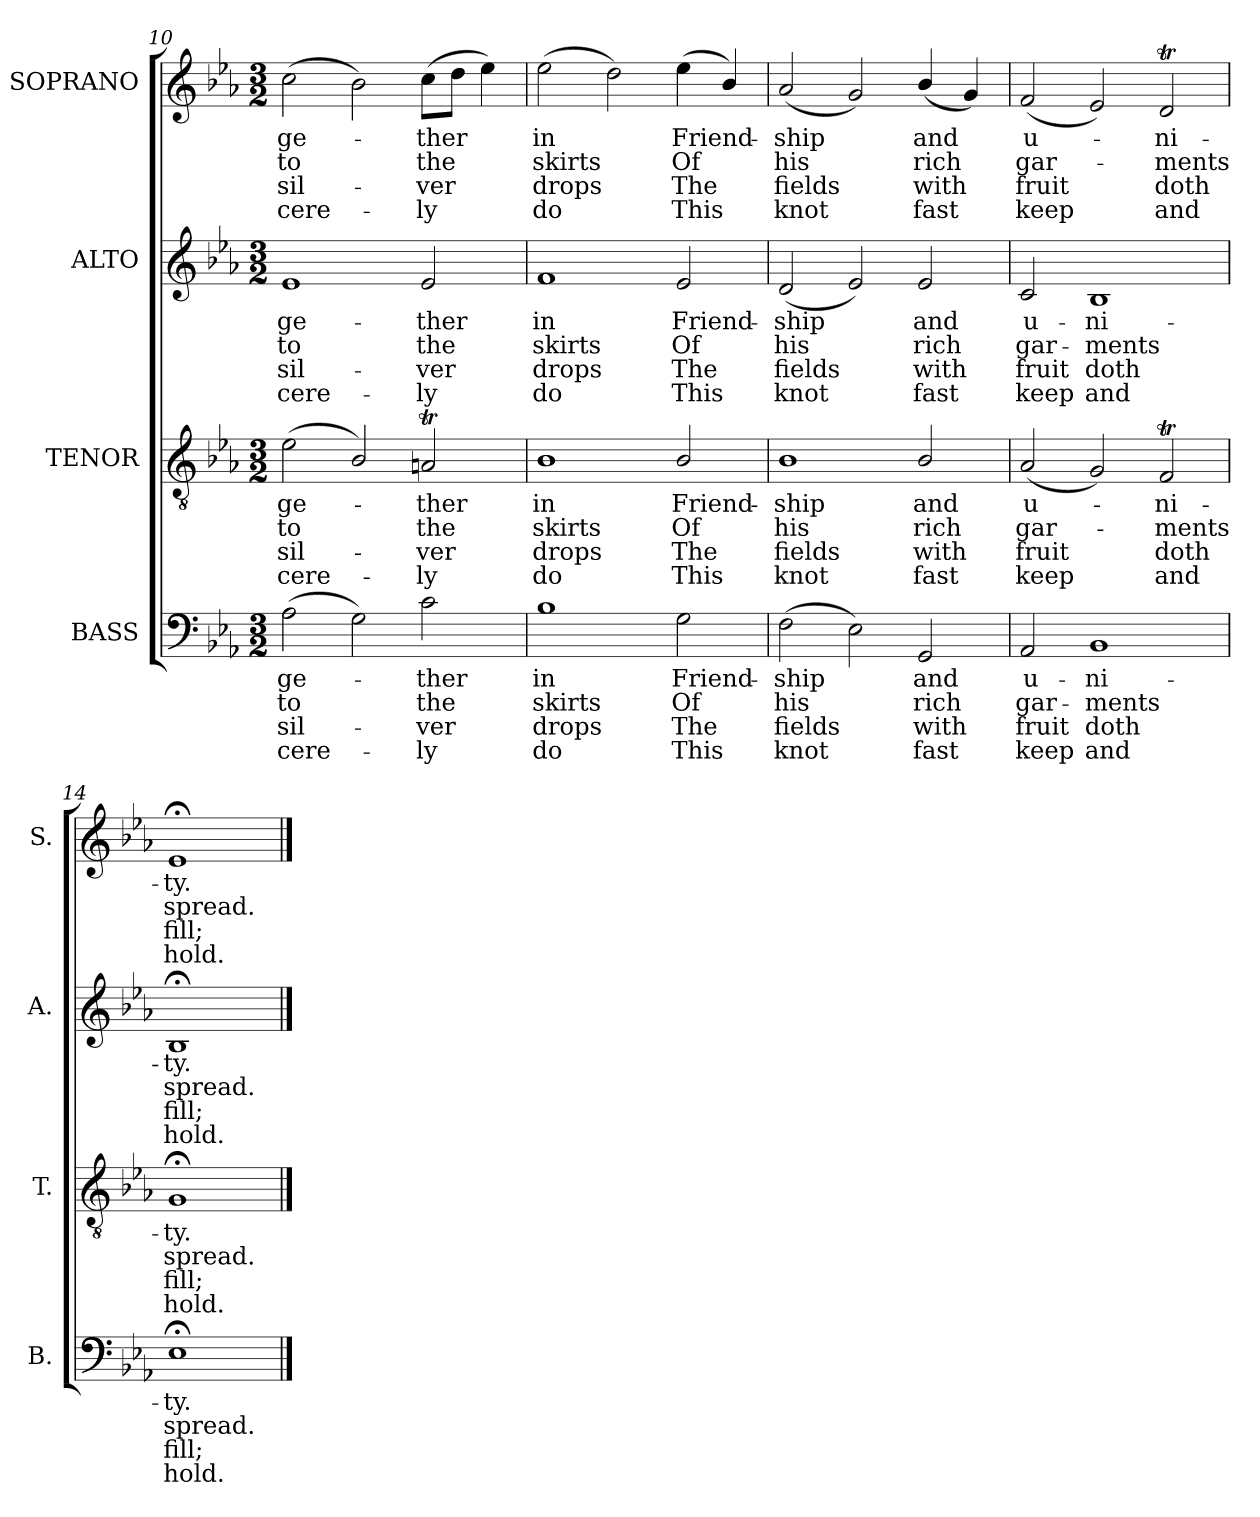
**kern	**text	**text	**text	**text	**kern	**text	**text	**text	**text	**kern	**text	**text	**text	**text	**kern	**text	**text	**text	**text
*part4	*part4	*part4	*part4	*part4	*part3	*part3	*part3	*part3	*part3	*part2	*part2	*part2	*part2	*part2	*part1	*part1	*part1	*part1	*part1
*staff4	*staff4	*staff4	*staff4	*staff4	*staff3	*staff3	*staff3	*staff3	*staff3	*staff2	*staff2	*staff2	*staff2	*staff2	*staff1	*staff1	*staff1	*staff1	*staff1
*I"BASS	*	*	*	*	*I"TENOR	*	*	*	*	*I"ALTO	*	*	*	*	*I"SOPRANO	*	*	*	*
*I'B.	*	*	*	*	*I'T.	*	*	*	*	*I'A.	*	*	*	*	*I'S.	*	*	*	*
*clefF4	*	*	*	*	*clefGv2	*	*	*	*	*clefG2	*	*	*	*	*clefG2	*	*	*	*
*	*	*	*	*	*ITrd7c12	*	*	*	*	*	*	*	*	*	*	*	*	*	*
*k[b-e-a-]	*	*	*	*	*k[b-e-a-]	*	*	*	*	*k[b-e-a-]	*	*	*	*	*k[b-e-a-]	*	*	*	*
*E-:	*	*	*	*	*E-:	*	*	*	*	*E-:	*	*	*	*	*E-:	*	*	*	*
*M3/2	*	*	*	*	*M3/2	*	*	*	*	*M3/2	*	*	*	*	*M3/2	*	*	*	*
=10	=10	=10	=10	=10	=10	=10	=10	=10	=10	=10	=10	=10	=10	=10	=10	=10	=10	=10	=10
!	!LO:LY:b:color=#000000	!LO:LY:b:color=#000000	!LO:LY:b:color=#000000	!LO:LY:b:color=#000000	!	!	!	!	!	!	!	!	!	!	!	!	!	!	!
!	!	!	!	!	!	!LO:LY:b:color=#000000	!LO:LY:b:color=#000000	!LO:LY:b:color=#000000	!LO:LY:b:color=#000000	!	!	!	!	!	!	!	!	!	!
!	!	!	!	!	!	!	!	!	!	!	!LO:LY:b:color=#000000	!LO:LY:b:color=#000000	!LO:LY:b:color=#000000	!LO:LY:b:color=#000000	!	!	!	!	!
!	!	!	!	!	!	!	!	!	!	!	!	!	!	!	!	!LO:LY:b:color=#000000	!LO:LY:b:color=#000000	!LO:LY:b:color=#000000	!LO:LY:b:color=#000000
(2A-i\	-ge-	to	-sil-	-cere-	(2E-i\	-ge-	to	-sil-	-cere-	1e-i	-ge-	to	-sil-	-cere-	(2cci\	-ge-	to	-sil-	-cere-
2Gi\)	.	.	.	.	2BB-i/)	.	.	.	.	.	.	.	.	.	2b-i\)	.	.	.	.
!	!LO:LY:b:color=#000000	!LO:LY:b:color=#000000	!LO:LY:b:color=#000000	!LO:LY:b:color=#000000	!	!	!	!	!	!	!	!	!	!	!	!	!	!	!
!	!	!	!	!	!	!LO:LY:b:color=#000000	!LO:LY:b:color=#000000	!LO:LY:b:color=#000000	!LO:LY:b:color=#000000	!	!	!	!	!	!	!	!	!	!
!	!	!	!	!	!	!	!	!	!	!	!LO:LY:b:color=#000000	!LO:LY:b:color=#000000	!LO:LY:b:color=#000000	!LO:LY:b:color=#000000	!	!	!	!	!
!	!	!	!	!	!	!	!	!	!	!	!	!	!	!	!	!LO:LY:b:color=#000000	!LO:LY:b:color=#000000	!LO:LY:b:color=#000000	!LO:LY:b:color=#000000
2ci\	-ther	the	-ver	ly	2AAnti/	-ther	the	-ver	ly	2e-i/	-ther	the	-ver	ly	(8cci\L	-ther	the	-ver	ly
.	.	.	.	.	.	.	.	.	.	.	.	.	.	.	8ddi\J	.	.	.	.
.	.	.	.	.	.	.	.	.	.	.	.	.	.	.	4ee-i\)	.	.	.	.
=11	=11	=11	=11	=11	=11	=11	=11	=11	=11	=11	=11	=11	=11	=11	=11	=11	=11	=11	=11
!	!LO:LY:b:color=#000000	!LO:LY:b:color=#000000	!LO:LY:b:color=#000000	!LO:LY:b:color=#000000	!	!	!	!	!	!	!	!	!	!	!	!	!	!	!
!	!	!	!	!	!	!LO:LY:b:color=#000000	!LO:LY:b:color=#000000	!LO:LY:b:color=#000000	!LO:LY:b:color=#000000	!	!	!	!	!	!	!	!	!	!
!	!	!	!	!	!	!	!	!	!	!	!LO:LY:b:color=#000000	!LO:LY:b:color=#000000	!LO:LY:b:color=#000000	!LO:LY:b:color=#000000	!	!	!	!	!
!	!	!	!	!	!	!	!	!	!	!	!	!	!	!	!	!LO:LY:b:color=#000000	!LO:LY:b:color=#000000	!LO:LY:b:color=#000000	!LO:LY:b:color=#000000
1B-i	in	skirts	drops	do	1BB-i	in	skirts	drops	do	1fi	in	skirts	drops	do	(2ee-i\	in	skirts	drops	do
.	.	.	.	.	.	.	.	.	.	.	.	.	.	.	2ddi\)	.	.	.	.
!	!LO:LY:b:color=#000000	!LO:LY:b:color=#000000	!LO:LY:b:color=#000000	!LO:LY:b:color=#000000	!	!	!	!	!	!	!	!	!	!	!	!	!	!	!
!	!	!	!	!	!	!LO:LY:b:color=#000000	!LO:LY:b:color=#000000	!LO:LY:b:color=#000000	!LO:LY:b:color=#000000	!	!	!	!	!	!	!	!	!	!
!	!	!	!	!	!	!	!	!	!	!	!LO:LY:b:color=#000000	!LO:LY:b:color=#000000	!LO:LY:b:color=#000000	!LO:LY:b:color=#000000	!	!	!	!	!
!	!	!	!	!	!	!	!	!	!	!	!	!	!	!	!	!LO:LY:b:color=#000000	!LO:LY:b:color=#000000	!LO:LY:b:color=#000000	!LO:LY:b:color=#000000
2Gi\	Friend-	Of	The	This	2BB-i/	Friend-	Of	The	This	2e-i/	Friend-	Of	The	This	(4ee-i\	Friend-	Of	The	This
.	.	.	.	.	.	.	.	.	.	.	.	.	.	.	4b-i/)	.	.	.	.
=12	=12	=12	=12	=12	=12	=12	=12	=12	=12	=12	=12	=12	=12	=12	=12	=12	=12	=12	=12
!	!LO:LY:b:color=#000000	!LO:LY:b:color=#000000	!LO:LY:b:color=#000000	!LO:LY:b:color=#000000	!	!	!	!	!	!	!	!	!	!	!	!	!	!	!
!	!	!	!	!	!	!LO:LY:b:color=#000000	!LO:LY:b:color=#000000	!LO:LY:b:color=#000000	!LO:LY:b:color=#000000	!	!	!	!	!	!	!	!	!	!
!	!	!	!	!	!	!	!	!	!	!	!LO:LY:b:color=#000000	!LO:LY:b:color=#000000	!LO:LY:b:color=#000000	!LO:LY:b:color=#000000	!	!	!	!	!
!	!	!	!	!	!	!	!	!	!	!	!	!	!	!	!	!LO:LY:b:color=#000000	!LO:LY:b:color=#000000	!LO:LY:b:color=#000000	!LO:LY:b:color=#000000
(2Fi\	-ship	his	fields	knot	1BB-i	-ship	his	fields	knot	(2di/	-ship	his	fields	knot	(2a-i/	-ship	his	fields	knot
2E-i\)	.	.	.	.	.	.	.	.	.	2e-i/)	.	.	.	.	2gi/)	.	.	.	.
!	!LO:LY:b:color=#000000	!LO:LY:b:color=#000000	!LO:LY:b:color=#000000	!LO:LY:b:color=#000000	!	!	!	!	!	!	!	!	!	!	!	!	!	!	!
!	!	!	!	!	!	!LO:LY:b:color=#000000	!LO:LY:b:color=#000000	!LO:LY:b:color=#000000	!LO:LY:b:color=#000000	!	!	!	!	!	!	!	!	!	!
!	!	!	!	!	!	!	!	!	!	!	!LO:LY:b:color=#000000	!LO:LY:b:color=#000000	!LO:LY:b:color=#000000	!LO:LY:b:color=#000000	!	!	!	!	!
!	!	!	!	!	!	!	!	!	!	!	!	!	!	!	!	!LO:LY:b:color=#000000	!LO:LY:b:color=#000000	!LO:LY:b:color=#000000	!LO:LY:b:color=#000000
2GGi/	and	rich	with	fast	2BB-i/	and	rich	with	fast	2e-i/	and	rich	with	fast	(4b-i/	and	rich	with	fast
.	.	.	.	.	.	.	.	.	.	.	.	.	.	.	4gi/)	.	.	.	.
=13	=13	=13	=13	=13	=13	=13	=13	=13	=13	=13	=13	=13	=13	=13	=13	=13	=13	=13	=13
!	!LO:LY:b:color=#000000	!LO:LY:b:color=#000000	!LO:LY:b:color=#000000	!LO:LY:b:color=#000000	!	!	!	!	!	!	!	!	!	!	!	!	!	!	!
!	!	!	!	!	!	!LO:LY:b:color=#000000	!LO:LY:b:color=#000000	!LO:LY:b:color=#000000	!LO:LY:b:color=#000000	!	!	!	!	!	!	!	!	!	!
!	!	!	!	!	!	!	!	!	!	!	!LO:LY:b:color=#000000	!LO:LY:b:color=#000000	!LO:LY:b:color=#000000	!LO:LY:b:color=#000000	!	!	!	!	!
!	!	!	!	!	!	!	!	!	!	!	!	!	!	!	!	!LO:LY:b:color=#000000	!LO:LY:b:color=#000000	!LO:LY:b:color=#000000	!LO:LY:b:color=#000000
2AA-i/	u-	gar-	fruit	keep	(2AA-i/	u-	gar-	fruit	keep	2ci/	u-	gar-	fruit	keep	(2fi/	u-	gar-	fruit	keep
!	!LO:LY:b:color=#000000	!LO:LY:b:color=#000000	!LO:LY:b:color=#000000	!LO:LY:b:color=#000000	!	!	!	!	!	!	!	!	!	!	!	!	!	!	!
!	!	!	!	!	!	!	!	!	!	!	!LO:LY:b:color=#000000	!LO:LY:b:color=#000000	!LO:LY:b:color=#000000	!LO:LY:b:color=#000000	!	!	!	!	!
1BB-i	-ni-	-ments	doth	and	2GGi/)	.	.	.	.	1B-i	-ni-	-ments	doth	and	2e-i/)	.	.	.	.
!	!	!	!	!	!	!LO:LY:b:color=#000000	!LO:LY:b:color=#000000	!LO:LY:b:color=#000000	!LO:LY:b:color=#000000	!	!	!	!	!	!	!	!	!	!
!	!	!	!	!	!	!	!	!	!	!	!	!	!	!	!	!LO:LY:b:color=#000000	!LO:LY:b:color=#000000	!LO:LY:b:color=#000000	!LO:LY:b:color=#000000
.	.	.	.	.	2FFTi/	-ni-	-ments	doth	and	.	.	.	.	.	2dti/	-ni-	-ments	doth	and
=14	=14	=14	=14	=14	=14	=14	=14	=14	=14	=14	=14	=14	=14	=14	=14	=14	=14	=14	=14
!	!LO:LY:b:color=#000000	!LO:LY:b:color=#000000	!LO:LY:b:color=#000000	!LO:LY:b:color=#000000	!	!	!	!	!	!	!	!	!	!	!	!	!	!	!
!	!	!	!	!	!	!LO:LY:b:color=#000000	!LO:LY:b:color=#000000	!LO:LY:b:color=#000000	!LO:LY:b:color=#000000	!	!	!	!	!	!	!	!	!	!
!	!	!	!	!	!	!	!	!	!	!	!LO:LY:b:color=#000000	!LO:LY:b:color=#000000	!LO:LY:b:color=#000000	!LO:LY:b:color=#000000	!	!	!	!	!
!	!	!	!	!	!	!	!	!	!	!	!	!	!	!	!	!LO:LY:b:color=#000000	!LO:LY:b:color=#000000	!LO:LY:b:color=#000000	!LO:LY:b:color=#000000
1E-;i	-ty.	spread.	fill;	hold.	1GG;i	-ty.	spread.	fill;	hold.	1B-;i	-ty.	spread.	fill;	hold.	1e-;i	-ty.	spread.	fill;	hold.
==	==	==	==	==	==	==	==	==	==	==	==	==	==	==	==	==	==	==	==
*-	*-	*-	*-	*-	*-	*-	*-	*-	*-	*-	*-	*-	*-	*-	*-	*-	*-	*-	*-
